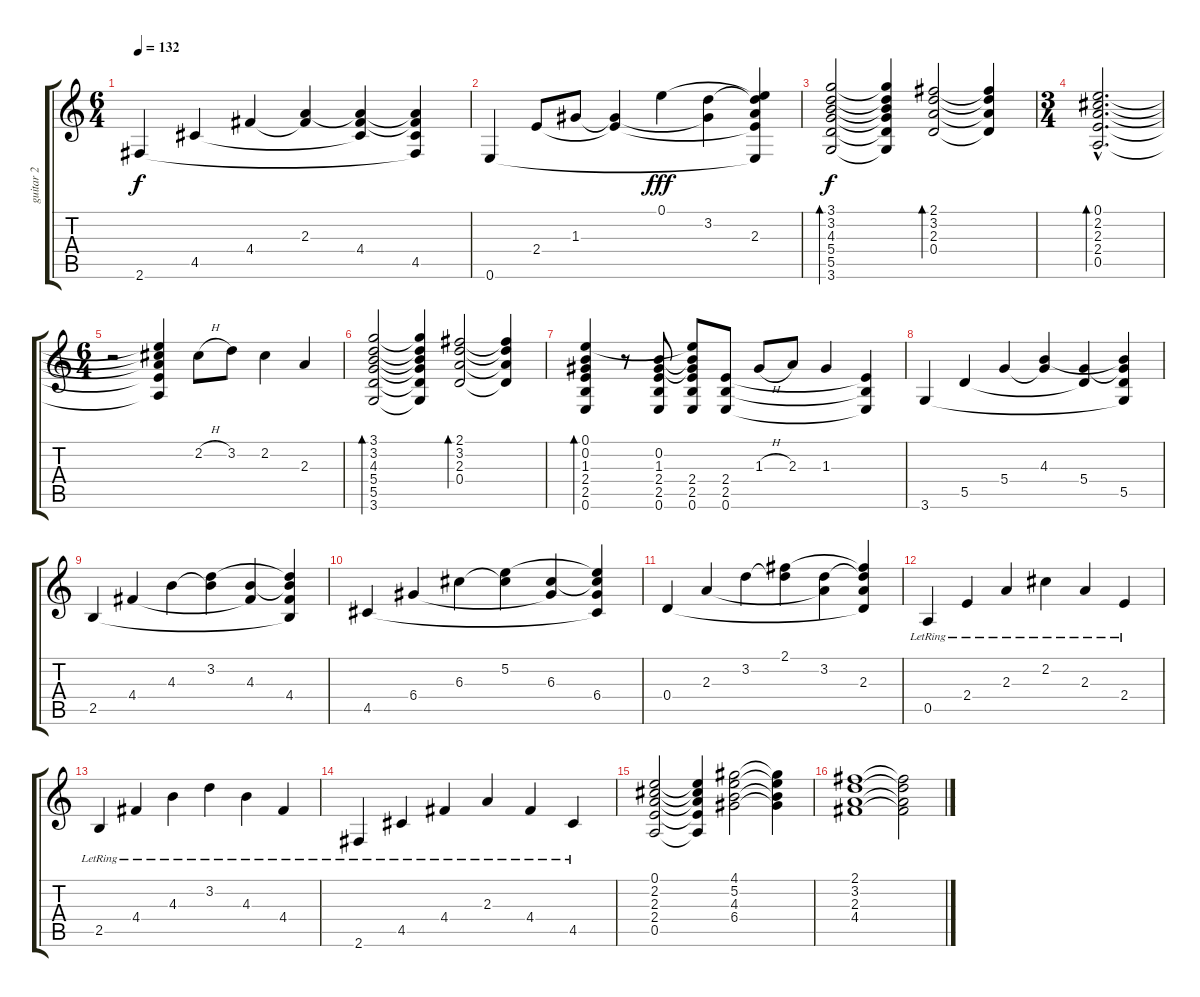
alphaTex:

\track ("guitar 2" "guitar 2") {instrument electricguitarjazz}
\staff {score tabs}
\tuning (E4 B3 G3 D3 A2 E2) {hide}
\ts (6 4)
\tempo 132
\clef g2
\ks c
2.6.4{dy f} 4.5.4 4.4.4 (2.3 4.4{t}).4 (2.3{t} 4.4 4.5{t}).4 (2.3{t} 4.4{t} 4.5 2.6{t}).4 |
0.6.4 2.4.8 1.3.8 (1.3{t} 2.4{t}).4 0.1.4{dy fff} (3.2 1.3{t}).4 (0.1{t} 3.2{t} 2.3 2.4{t} 0.6{t}).4 |
(3.1 3.2 4.3 5.4 5.5 3.6).2{bd 60 dy f} (3.1{t} 3.2{t} 4.3{t} 5.4{t} 5.5{t} 3.6{t}).4 (2.1 3.2 2.3 0.4).2{bd 60} (2.1{t} 3.2{t} 2.3{t} 0.4{t}).4 |
\ts (3 4)
(0.1{hac} 2.2{hac} 2.3{hac} 2.4{hac} 0.5{hac}).2{d bd 60} |
\ts (6 4)
r.2 (0.1{t} 2.2{t} 2.3{t} 2.4{t} 0.5{t}).4 2.2{h}.8 3.2.8 2.2.4 2.3.4 |
(3.1 3.2 4.3 5.4 5.5 3.6).2{bd 60} (3.1{t} 3.2{t} 4.3{t} 5.4{t} 5.5{t} 3.6{t}).4 (2.1 3.2 2.3 0.4).2{bd 60} (2.1{t} 3.2{t} 2.3{t} 0.4{t}).4 |
(0.1 0.2 1.3 2.4 2.5 0.6).4{bd 60} r.8 (0.2 1.3 2.4 2.5 0.6).8 (0.1{t} 0.2{t} 1.3{t} 2.4 2.5 0.6).8 (2.4 2.5 0.6).8 1.3{h}.8 2.3.8 1.3.4 (2.4{t} 2.5{t} 0.6{t}).4 |
3.6.4 5.5.4 5.4.4 (4.3 5.4{t}).4 (5.4 5.5{t}).4 (4.3{t} 5.4{t} 5.5 3.6{t}).4 |
2.5.4 4.4.4 4.3.4 (3.2 4.3{t}).4 (4.3 4.4{t}).4 (3.2{t} 4.3{t} 4.4 2.5{t}).4 |
4.5.4 6.4.4 6.3.4 (5.2 6.3{t}).4 (6.3 6.4{t}).4 (5.2{t} 6.3{t} 6.4 4.5{t}).4 |
0.4.4 2.3.4 3.2.4 (2.1 3.2{t}).4 (3.2 2.3{t}).4 (2.1{t} 3.2{t} 2.3 0.4{t}).4 |
0.5{lr}.4 2.4{lr}.4 2.3{lr}.4 2.2{lr}.4 2.3{lr}.4 2.4{lr}.4 |
2.5{lr}.4 4.4{lr}.4 4.3{lr}.4 3.2{lr}.4 4.3{lr}.4 4.4{lr}.4 |
2.6{lr}.4 4.5{lr}.4 4.4{lr}.4 2.3{lr}.4 4.4{lr}.4 4.5{lr}.4 |
(0.1 2.2 2.3 2.4 0.5).2 (0.1{t} 2.2{t} 2.3{t} 2.4{t} 0.5{t}).4 (4.1 5.2 4.3 6.4).2 (4.1{t} 5.2{t} 4.3{t} 6.4{t}).4 |
(2.1 3.2 2.3 4.4).1 (2.1{t} 3.2{t} 2.3{t} 4.4{t}).2
